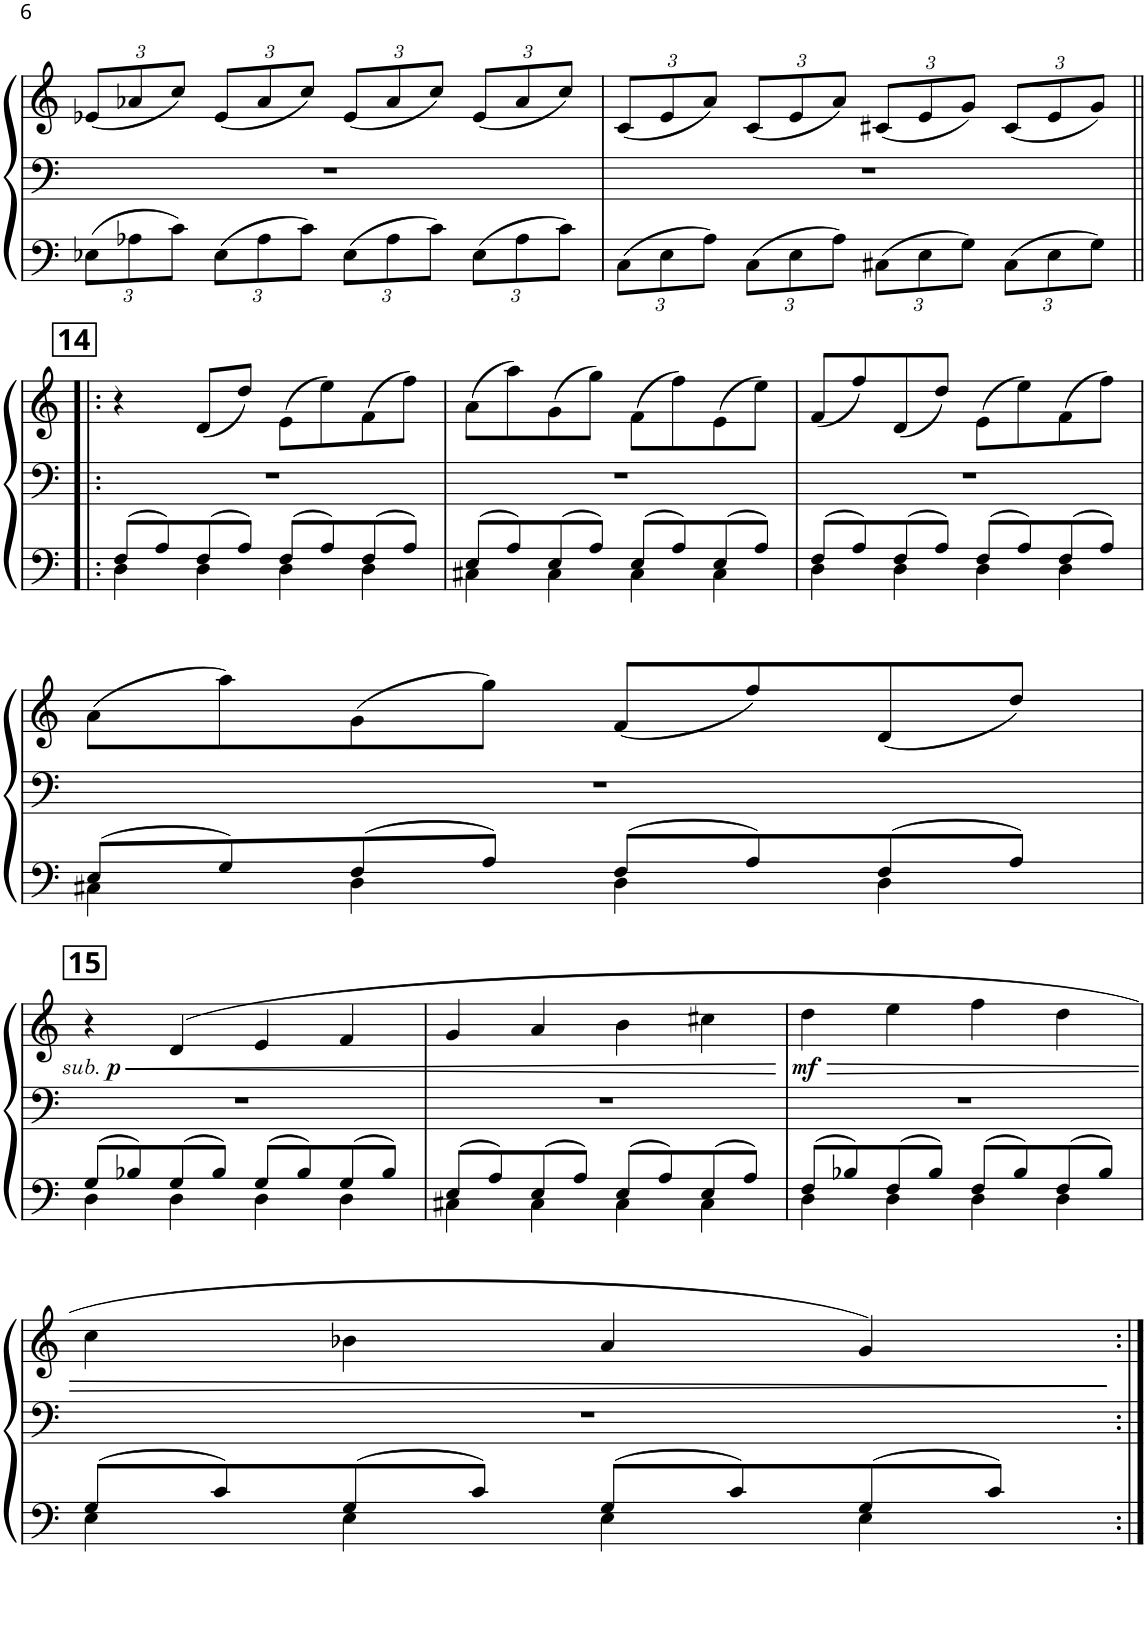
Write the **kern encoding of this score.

**kern	**kern	**kern	**dynam
*part1	*part1	*part1	*part1
*staff3	*staff2	*staff1	*staff1/2/3
*I"Piano	*	*	*
*I'Pno.	*	*	*
!!LO:PB:g=z
*clefF4	*clefF4	*clefG2	*
*k[]	*k[]	*k[]	*
*M4/4	*M4/4	*M4/4	*
*Xbrackettup	*	*Xbrackettup	*
=52	=52	=52	=52
12E-X\L	1r	(12e-X/L	.
12A-X\	.	12a-X/	.
12c\J	.	12cc/J)	.
12E-\L	.	(12e-/L	.
12A-\	.	12a-/	.
12c\J	.	12cc/J)	.
12E-\L	.	(12e-/L	.
12A-\	.	12a-/	.
12c\J	.	12cc/J)	.
12E-\L	.	(12e-/L	.
12A-\	.	12a-/	.
12c\J	.	12cc/J)	.
=53	=53	=53	=53
12C\L	1r	(12c/L	.
12E\	.	12e/	.
12A\J	.	12a/J)	.
12C\L	.	(12c/L	.
12E\	.	12e/	.
12A\J	.	12a/J)	.
12C#X\L	.	(12c#X/L	.
12E\	.	12e/	.
12G\J	.	12g/J)	.
12C#\L	.	(12c#/L	.
12E\	.	12e/	.
12G\J	.	12g/J)	.
!!LO:LB:g=z
!!LO:REH:place=s1:a:B:cj:fs=14:t=14
=54!|:	=54!|:	=54!|:	=54!|:
*^	*	*	*
4D\	8F/L	1r	4r	.
.	8A/	.	.	.
4D\	8F/	.	(8d/L	.
.	8A/J	.	8dd/J)	.
4D\	8F/L	.	(8e\L	.
.	8A/	.	8ee\)	.
4D\	8F/	.	(8f\	.
.	8A/J	.	8ff\J)	.
=55	=55	=55	=55	=55
4C#X\	8E/L	1r	(8a\L	.
.	8A/	.	8aa\)	.
4C#\	8E/	.	(8g\	.
.	8A/J	.	8gg\J)	.
4C#\	8E/L	.	(8f\L	.
.	8A/	.	8ff\)	.
4C#\	8E/	.	(8e\	.
.	8A/J	.	8ee\J)	.
=56	=56	=56	=56	=56
4D\	8F/L	1r	(8f/L	.
.	8A/	.	8ff/)	.
4D\	8F/	.	(8d/	.
.	8A/J	.	8dd/J)	.
4D\	8F/L	.	(8e\L	.
.	8A/	.	8ee\)	.
4D\	8F/	.	(8f\	.
.	8A/J	.	8ff\J)	.
!!LO:LB:g=z
=57	=57	=57	=57	=57
4C#X\	8E/L	1r	(8a\L	.
.	8G/	.	8aa\)	.
4D\	8F/	.	(8g\	.
.	8A/J	.	8gg\J)	.
4D\	8F/L	.	(8f/L	.
.	8A/	.	8ff/)	.
4D\	8F/	.	(8d/	.
.	8A/J	.	8dd/J)	.
!!LO:LB:g=z
!!LO:REH:place=s1:a:B:cj:fs=14:t=15
=58	=58	=58	=58	=58
!	!	!	!	!LO:HP:b
!	!	!	!	!LO:DY:n=1:b
!	!	!	!	!LO:DY:n=2:b
4D\	8G/L	1r	4r	< other-dynamics p
.	8B-X/	.	.	.
4D\	8G/	.	(4d/	.
.	8B-/J	.	.	.
4D\	8G/L	.	4e/	.
.	8B-/	.	.	.
4D\	8G/	.	4f/	.
.	8B-/J	.	.	.
=59	=59	=59	=59	=59
4C#X\	8E/L	1r	4g/	.
.	8A/	.	.	.
4C#\	8E/	.	4a/	.
.	8A/J	.	.	.
4C#\	8E/L	.	4b\	.
.	8A/	.	.	.
4C#\	8E/	.	4cc#X\	.
.	8A/J	.	.	.
*v	*v	*	*	*
.	.	.	[
=60	=60	=60	=60
*^	*	*	*
!	!	!	!	!LO:HP:b
!	!	!	!	!LO:DY:n=1:b
4D\	8F/L	1r	4dd\	> mf
.	8B-X/	.	.	.
4D\	8F/	.	4ee\	.
.	8B-/J	.	.	.
4D\	8F/L	.	4ff\	.
.	8B-/	.	.	.
4D\	8F/	.	4dd\	.
.	8B-/J	.	.	.
!!LO:LB:g=z
=61	=61	=61	=61	=61
4E\	8G/L	1r	4cc\	.
.	8c/	.	.	.
4E\	8G/	.	4b-X\	.
.	8c/J	.	.	.
4E\	8G/L	.	4a/	.
.	8c/	.	.	.
4E\	8G/	.	4g/)	.
.	8c/J	.	.	.
*v	*v	*	*	*
.	.	.	]
=:|!	=:|!	=:|!	=:|!
*-	*-	*-	*-
